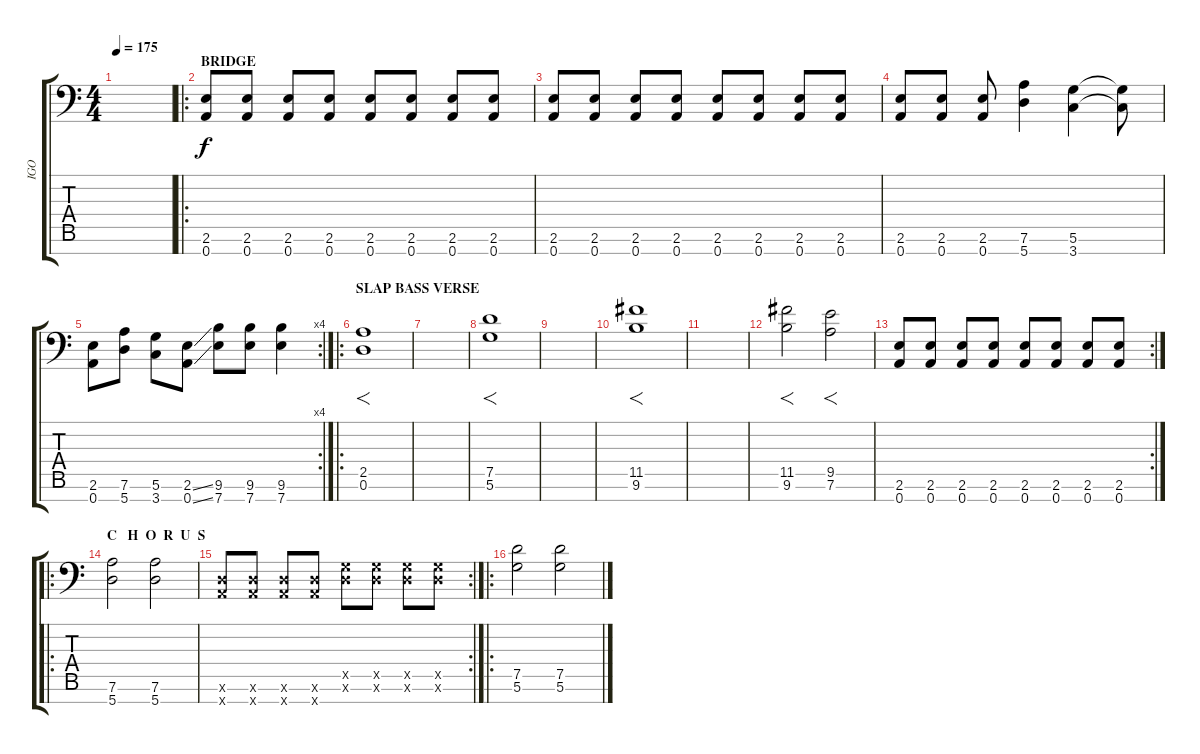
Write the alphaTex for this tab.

\track ("IGO" "IGO") {instrument overdrivenguitar}
\staff {score tabs}
\tuning (D4 A3 F3 C3 G2 D2 A1) {hide}
\ts (4 4)
\tempo 175
\clef f4
\ks c
|
\ro
\section ("" "BRIDGE")
(2.6 0.7).8 (2.6 0.7).8 (2.6 0.7).8 (2.6 0.7).8 (2.6 0.7).8 (2.6 0.7).8 (2.6 0.7).8 (2.6 0.7).8 |
(2.6 0.7).8 (2.6 0.7).8 (2.6 0.7).8 (2.6 0.7).8 (2.6 0.7).8 (2.6 0.7).8 (2.6 0.7).8 (2.6 0.7).8 |
(2.6 0.7).8 (2.6 0.7).8 (2.6 0.7).8 (7.6 5.7).4 (5.6 3.7).4 (5.6{t} 3.7{t}).8 |
\rc 4
(2.6 0.7).8 (7.6 5.7).8 (5.6 3.7).8 (2.6{ss} 0.7{ss}).8 (9.6 7.7).8 (9.6 7.7).8 (9.6 7.7).4 |
\ro
\section ("" "SLAP BASS VERSE")
(2.5 0.6).1{f} |
|
(7.5 5.6).1{f} |
|
(11.5 9.6).1{f} |
|
(11.5 9.6).2{f} (9.5 7.6).2{f} |
\rc 2
(2.6 0.7).8 (2.6 0.7).8 (2.6 0.7).8 (2.6 0.7).8 (2.6 0.7).8 (2.6 0.7).8 (2.6 0.7).8 (2.6 0.7).8 |
\ro
\section ("" "C   H  O  R  U  S")
(7.6 5.7).2 (7.6 5.7).2 |
\rc 2
(0.6{x} 0.7{x}).8 (0.6{x} 0.7{x}).8 (0.6{x} 0.7{x}).8 (0.6{x} 0.7{x}).8 (0.5{x} 0.6{x}).8 (0.5{x} 0.6{x}).8 (0.5{x} 0.6{x}).8 (0.5{x} 0.6{x}).8 |
\ro
(7.5 5.6).2 (7.5 5.6).2
